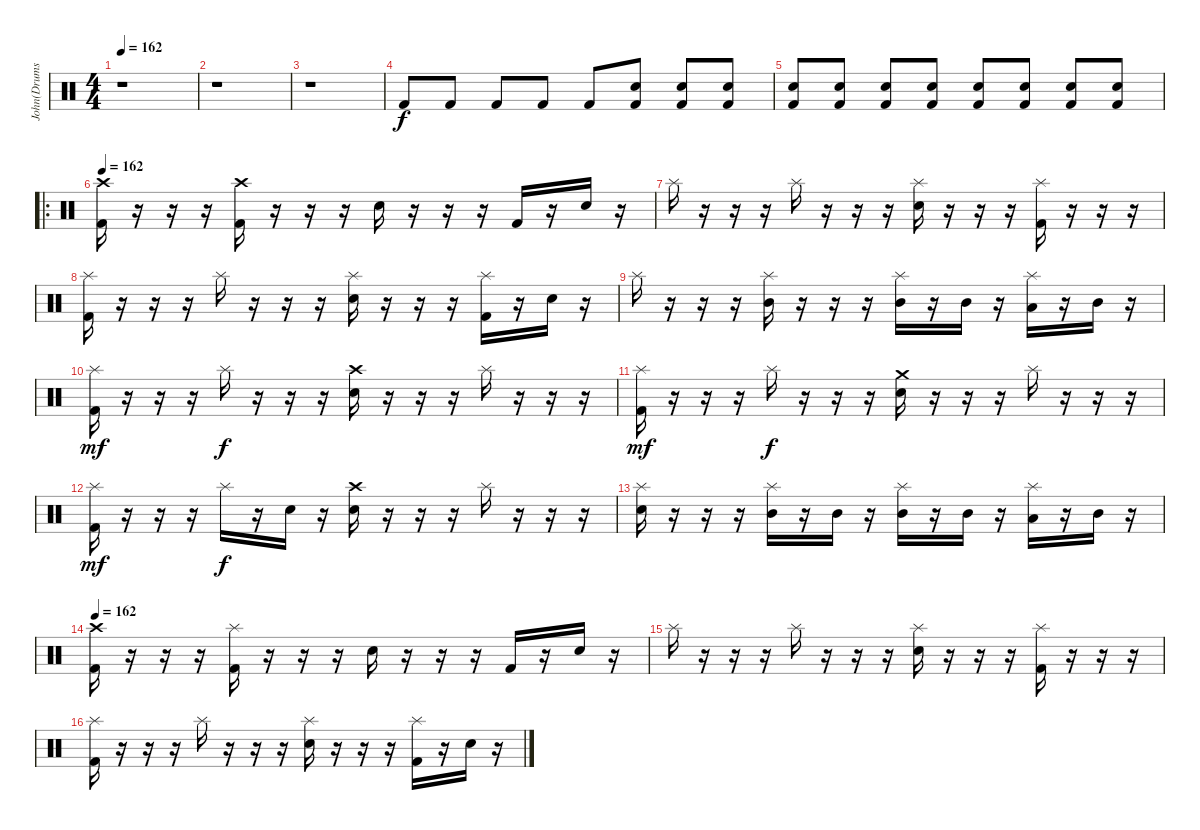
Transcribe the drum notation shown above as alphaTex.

\track ("John(Drums)" "John(Drums") {instrument percussion}
\staff {score}
\articulation defaults
\ts (4 4)
\tempo 162
\clef neutral
\ks c
r.1{dy ppp} |
r.1 |
r.1 |
"Kick (hit) 2".8{dy f volume 0} "Kick (hit) 2".8{volume 1} "Kick (hit) 2".8{volume 1} "Kick (hit) 2".8{volume 2} "Kick (hit) 2".8{volume 2} ("Electric Snare (hit)" "Kick (hit) 2").8{volume 4} ("Electric Snare (hit)" "Kick (hit) 2").8{volume 5} ("Electric Snare (hit)" "Kick (hit) 2").8{volume 6} |
("Electric Snare (hit)" "Kick (hit) 2").8{volume 6} ("Electric Snare (hit)" "Kick (hit) 2").8{volume 7} ("Electric Snare (hit)" "Kick (hit) 2").8{volume 7} ("Electric Snare (hit)" "Kick (hit) 2").8{volume 8} ("Electric Snare (hit)" "Kick (hit) 2").8{volume 10} ("Electric Snare (hit)" "Kick (hit) 2").8{volume 13} ("Electric Snare (hit)" "Kick (hit) 2").8 ("Electric Snare (hit)" "Kick (hit) 2").8 |
\ro
\tempo 162
("Crash high (hit)" "Kick (hit) 2").16 r.16 r.16 r.16 ("Crash high (hit)" "Kick (hit) 2").16 r.16 r.16 r.16 "Electric Snare (hit)".16 r.16 r.16 r.16 "Kick (hit) 2".16 r.16 "Electric Snare (hit)".16 r.16 |
"Splash (hit)".16 r.16 r.16 r.16 "Splash (hit)".16 r.16 r.16 r.16 ("Splash (hit)" "Electric Snare (hit)").16 r.16 r.16 r.16 ("Splash (hit)" "Kick (hit) 2").16 r.16 r.16 r.16 |
("Splash (hit)" "Kick (hit) 2").16 r.16 r.16 r.16 "Splash (hit)".16 r.16 r.16 r.16 ("Splash (hit)" "Electric Snare (hit)").16 r.16 r.16 r.16 ("Splash (hit)" "Kick (hit) 2").16 r.16 "Electric Snare (hit)".16 r.16 |
"Splash (hit)".16 r.16 r.16 r.16 ("Splash (hit)" "Mid Tom (hit)").16 r.16 r.16 r.16 ("Splash (hit)" "Mid Tom (hit)").16 r.16 "Mid Tom (hit)".16 r.16 ("Splash (hit)" "Low Tom (hit)").16 r.16 "Mid Tom (hit)".16 r.16 |
("Splash (hit)" "Kick (hit) 2").16{dy mf} r.16 r.16 r.16 "Splash (hit)".16{dy f} r.16 r.16 r.16 ("Crash high (hit)" "Electric Snare (hit)").16 r.16 r.16 r.16 "Splash (hit)".16 r.16 r.16 r.16 |
("Splash (hit)" "Kick (hit) 2").16{dy mf} r.16 r.16 r.16 "Splash (hit)".16{dy f} r.16 r.16 r.16 ("Crash medium (hit)" "Electric Snare (hit)").16 r.16 r.16 r.16 "Splash (hit)".16 r.16 r.16 r.16 |
("Splash (hit)" "Kick (hit) 2").16{dy mf} r.16 r.16 r.16 "Splash (hit)".16{dy f} r.16 "Electric Snare (hit)".16 r.16 ("Crash high (hit)" "Electric Snare (hit)").16 r.16 r.16 r.16 "Splash (hit)".16 r.16 r.16 r.16 |
("Splash (hit)" "Electric Snare (hit)").16 r.16 r.16 r.16 ("Splash (hit)" "Mid Tom (hit)").16 r.16 "Mid Tom (hit)".16 r.16 ("Splash (hit)" "Mid Tom (hit)").16 r.16 "Mid Tom (hit)".16 r.16 ("Splash (hit)" "Low Tom (hit)").16 r.16 "Mid Tom (hit)".16 r.16 |
\tempo 162
("Crash high (hit)" "Kick (hit) 2").16 r.16 r.16 r.16 ("Splash (hit)" "Kick (hit) 2").16 r.16 r.16 r.16 "Electric Snare (hit)".16 r.16 r.16 r.16 "Kick (hit) 2".16 r.16 "Electric Snare (hit)".16 r.16 |
"Splash (hit)".16 r.16 r.16 r.16 "Splash (hit)".16 r.16 r.16 r.16 ("Splash (hit)" "Electric Snare (hit)").16 r.16 r.16 r.16 ("Splash (hit)" "Kick (hit) 2").16 r.16 r.16 r.16 |
("Splash (hit)" "Kick (hit) 2").16 r.16 r.16 r.16 "Splash (hit)".16 r.16 r.16 r.16 ("Splash (hit)" "Electric Snare (hit)").16 r.16 r.16 r.16 ("Splash (hit)" "Kick (hit) 2").16 r.16 "Electric Snare (hit)".16 r.16
